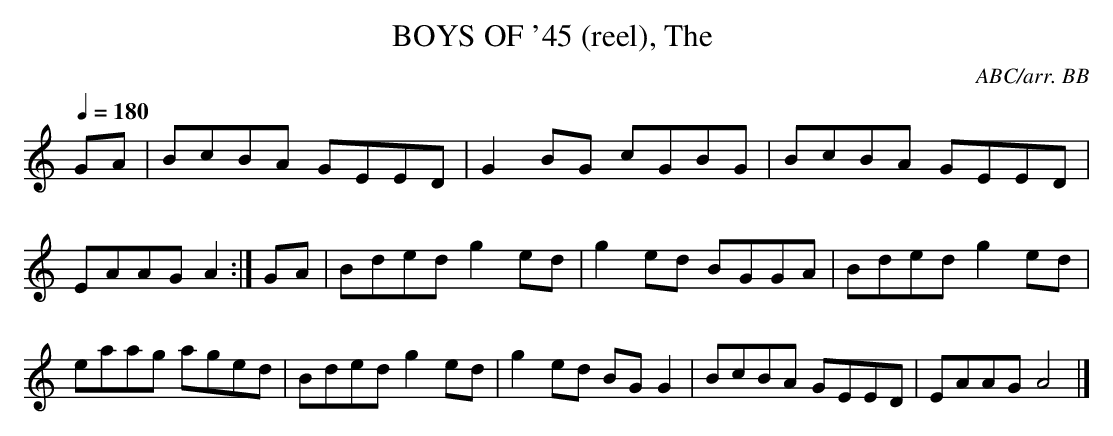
X:1
T:BOYS OF '45 (reel), The \
C:ABC/arr. BB\
L:1/8\
M:4/4\
Q:1/4=180\
K:Am\
GA|BcBA GEED|G2 BG cGBG|BcBA GEED|EAAG A2:|\
GA|Bded g2 ed|g2 ed BGGA|Bded g2 ed|eaag aged|\
Bded g2 ed|g2 ed BG G2|BcBA GEED|EAAG A4|]\
\
\
